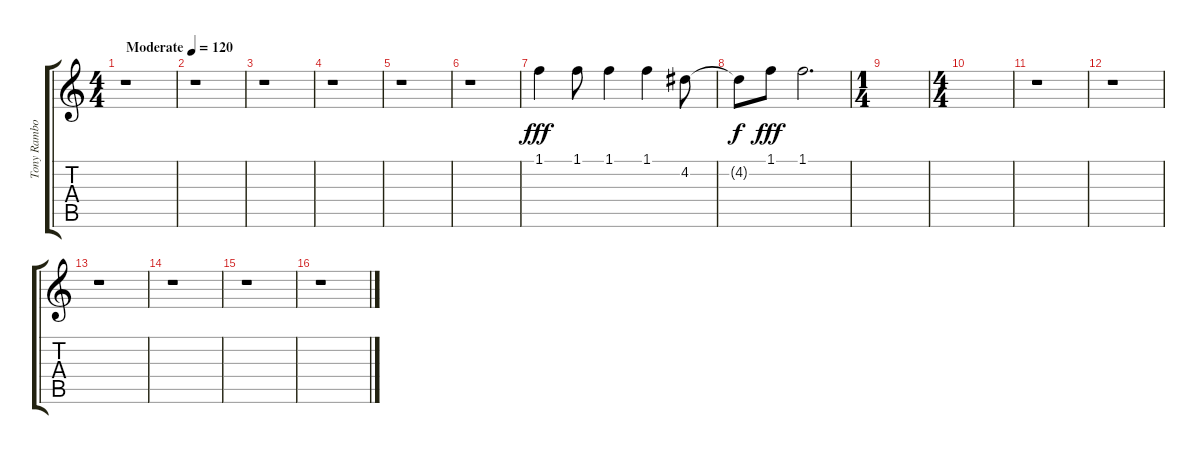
\track ("Tony Rambola [Voice]" "Tony Rambo") {instrument overdrivenguitar}
\staff {score tabs}
\tuning (E4 B3 G3 D3 A2 D2) {hide}
\ts (4 4)
\tempo (120 "Moderate")
\clef g2
\ks c
r.1{dy fff instrument overdrivenguitar} |
r.1 |
r.1 |
r.1 |
r.1 |
r.1 |
1.1.4 1.1.8 1.1.4 1.1.4 4.2.8 |
4.2{t}.8{dy f} 1.1.8{dy fff} 1.1.2{d} |
\ts (1 4)
|
\ts (4 4)
|
r.1 |
r.1 |
r.1 |
r.1 |
r.1 |
r.1
